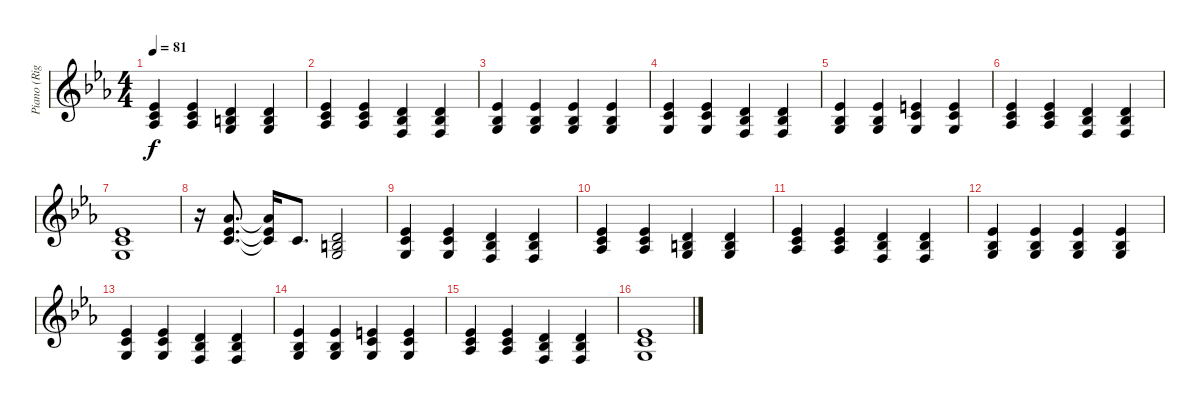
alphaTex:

\track ("Piano (Right Hand)" "Piano (Rig") {instrument acousticgrandpiano}
\staff {score}
\tuning (E4 B3 G3 D3 A2 E2 B1) {hide}
\ts (4 4)
\tempo 81
\clef g2
\ks eb
(1.2 8.3 6.4).4{dy f} (1.2 8.3 6.4).4 (0.2 7.3 5.4).4 (0.2 7.3 5.4).4 |
(1.2 8.3 6.4).4 (1.2 8.3 6.4).4 (3.2 3.4 13.5).4 (3.2 3.4 13.5).4 |
(3.3 13.4 10.5).4 (3.3 13.4 10.5).4 (4.2 0.3 8.4).4 (4.2 3.3 5.4).4 |
(8.3 10.4 10.5).4 (8.3 10.4 10.5).4 (3.2 3.4 13.5).4 (3.2 3.4 13.5).4 |
(3.3 13.4 10.5).4 (3.3 13.4 10.5).4 (0.1 1.2 10.5).4 (0.1 1.2 10.5).4 |
(1.2 8.3 6.4).4 (1.2 8.3 6.4).4 (3.2 3.4 13.5).4 (3.2 3.4 13.5).4 |
(8.3 10.4 10.5).1 |
r.16 (4.1 1.2 8.3).8{d} (4.1{t} 1.2{t} 8.3{t}).16 1.2.8{d} (0.2 0.3 12.4).2 |
(8.3 10.4 10.5).4 (8.3 10.4 10.5).4 (3.2 3.4 13.5).4 (3.2 3.4 13.5).4 |
(1.2 8.3 6.4).4 (1.2 8.3 6.4).4 (0.2 7.3 5.4).4 (0.2 7.3 5.4).4 |
(1.2 8.3 6.4).4 (1.2 8.3 6.4).4 (3.2 3.4 13.5).4 (3.2 3.4 13.5).4 |
(3.3 13.4 10.5).4 (3.3 13.4 10.5).4 (4.2 0.3 8.4).4 (4.2 3.3 5.4).4 |
(8.3 10.4 10.5).4 (8.3 10.4 10.5).4 (3.2 3.4 13.5).4 (3.2 3.4 13.5).4 |
(3.3 13.4 10.5).4 (3.3 13.4 10.5).4 (0.1 1.2 10.5).4 (0.1 1.2 10.5).4 |
(1.2 8.3 6.4).4 (1.2 8.3 6.4).4 (3.2 3.4 13.5).4 (3.2 3.4 13.5).4 |
(8.3 10.4 10.5).1
